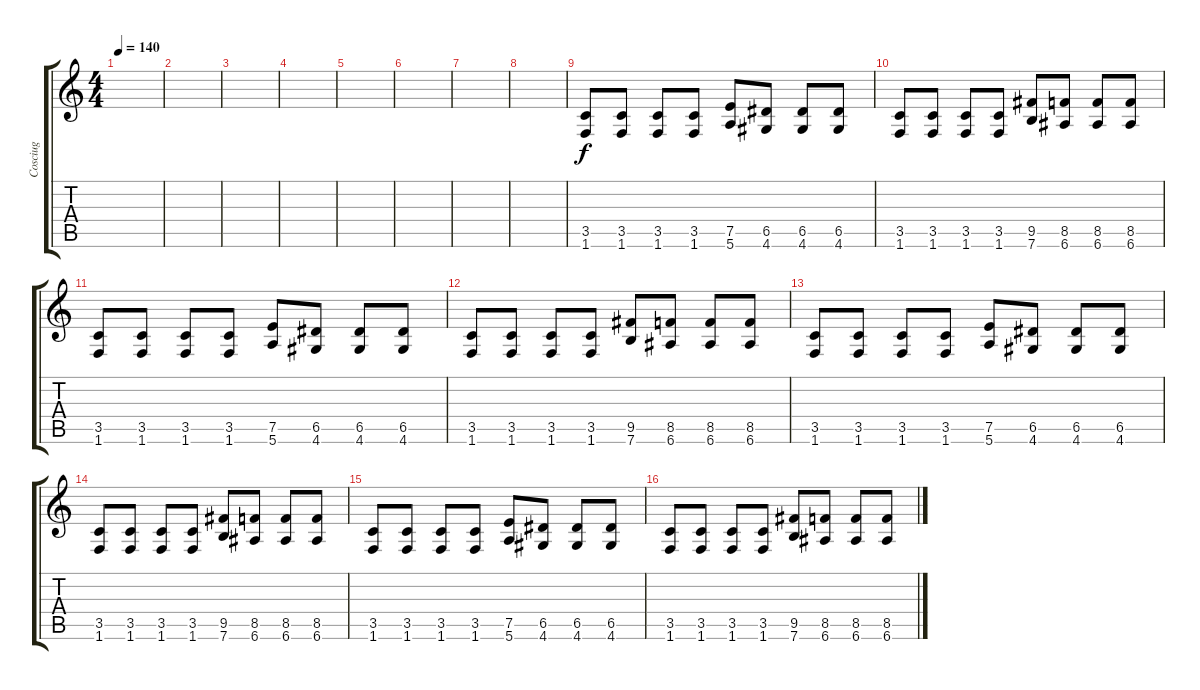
\track ("Cosciug" "Cosciug") {instrument distortionguitar}
\staff {score tabs}
\tuning (E4 B3 G3 D3 A2 E2) {hide}
\ts (4 4)
\tempo 140
\clef g2
\ks c
|
|
|
|
|
|
|
|
(3.5 1.6).8 (3.5 1.6).8 (3.5 1.6).8 (3.5 1.6).8 (7.5 5.6).8 (6.5 4.6).8 (6.5 4.6).8 (6.5 4.6).8 |
(3.5 1.6).8 (3.5 1.6).8 (3.5 1.6).8 (3.5 1.6).8 (9.5 7.6).8 (8.5 6.6).8 (8.5 6.6).8 (8.5 6.6).8 |
(3.5 1.6).8 (3.5 1.6).8 (3.5 1.6).8 (3.5 1.6).8 (7.5 5.6).8 (6.5 4.6).8 (6.5 4.6).8 (6.5 4.6).8 |
(3.5 1.6).8 (3.5 1.6).8 (3.5 1.6).8 (3.5 1.6).8 (9.5 7.6).8 (8.5 6.6).8 (8.5 6.6).8 (8.5 6.6).8 |
(3.5 1.6).8 (3.5 1.6).8 (3.5 1.6).8 (3.5 1.6).8 (7.5 5.6).8 (6.5 4.6).8 (6.5 4.6).8 (6.5 4.6).8 |
(3.5 1.6).8 (3.5 1.6).8 (3.5 1.6).8 (3.5 1.6).8 (9.5 7.6).8 (8.5 6.6).8 (8.5 6.6).8 (8.5 6.6).8 |
(3.5 1.6).8 (3.5 1.6).8 (3.5 1.6).8 (3.5 1.6).8 (7.5 5.6).8 (6.5 4.6).8 (6.5 4.6).8 (6.5 4.6).8 |
(3.5 1.6).8 (3.5 1.6).8 (3.5 1.6).8 (3.5 1.6).8 (9.5 7.6).8 (8.5 6.6).8 (8.5 6.6).8 (8.5 6.6).8
